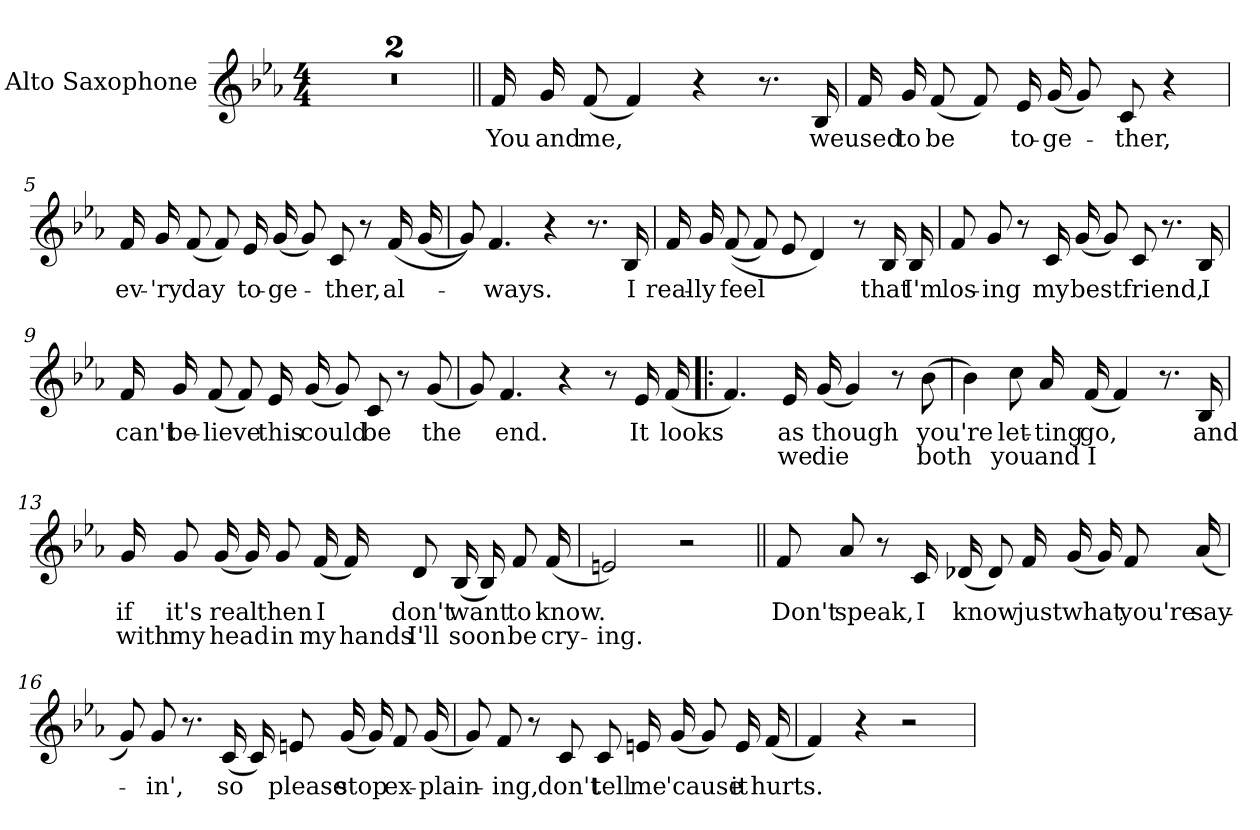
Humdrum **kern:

**kern	**text	**text
*part1	*part1	*part1
*staff1	*staff1	*staff1
*I"Alto Saxophone	*	*
*I'Alto Sax.	*	*
*clefG2	*	*
*k[b-e-a-]	*	*
*c:	*	*
*M4/4	*	*
*MM80	*	*
=1	=1	=1
1r	.	.
=2	=2	=2
1r	.	.
!!LO:LB:g=z
=3||	=3||	=3||
16fLL	-You	.
16g	-and	.
(8f	-me,	.
4f)	.	.
4r	.	.
8.r	.	.
16B-	-we	.
=4	=4	=4
16fLL	-used	.
16g	-to	.
(8f	-be	.
8fL)	.	.
16e-	-to-	.
(16g	-ge-	.
8gL)	.	.
8c	-ther,	.
4r	.	.
!!LO:LB:g=z
=5	=5	=5
16fLL	-ev-	.
16g	-'ry	.
(8f	-day	.
8fL)	.	.
16e-	-to-	.
(16g	-ge-	.
8gL)	.	.
8c	-ther,	.
8r	.	.
(16f	-al-	.
(16g	.	.
=6	=6	=6
8gL))	.	.
4.f	-ways.	.
4r	.	.
8.r	.	.
16B-	-I	.
!!LO:LB:g=z
=7	=7	=7
16fLL	-real-	.
16g	-ly	.
((8f	-feel	.
8fL)	.	.
8e-	.	.
4d)	.	.
8r	.	.
16B-	-that	.
16B-	-I'm	.
=8	=8	=8
8fL	-los-	.
8g	-ing	.
8r	.	.
16c	-my	.
(16g	-best	.
8gL)	.	.
8c	-friend,	.
8.r	.	.
16B-	-I	.
!!LO:LB:g=z
=9	=9	=9
16fLL	-can't	.
16g	-be-	.
(8f	-lieve	.
8fL)	.	.
16e-	-this	.
(16g	-could	.
8gL)	.	.
8c	-be	.
8r	.	.
(8g	-the	.
=10	=10	=10
8gL)	.	.
4.f	-end.	.
4r	.	.
8r	.	.
16e-	-It	.
(16f	-looks	.
!!LO:LB:g=z
=11!|:	=11!|:	=11!|:
4.f)	.	.
16e-	-as	-we
(16g	-though	-die
4g)	.	.
8r	.	.
(8b-	-you're	-both
=12	=12	=12
4b-)	.	.
8ccL	-let-	-you
16a-	-ting	-and
(16f	-go,	-I
4f)	.	.
8.r	.	.
16B-	-and	.
!!LO:LB:g=z
=13	=13	=13
16gLL	-if	-with
8g	-it's	-my
(16g	-real	-head
16gLL)	.	.
8g	-then	-in
(16f	-I	-my
16fLL)	.	-hands
8d	-don't	-I'll
(16B-	-want	-soon
16B-LL)	.	.
8f	-to	-be
(16f	-know.	-cry-
=14	=14	=14
2e)	.	-ing.
2r	.	.
!!LO:LB:g=z
=15||	=15||	=15||
8fL	-Don't	.
8a-	-speak,	.
8r	.	.
16c	-I	.
(16d-	-know	.
8d-L)	.	.
16f	-just	.
(16g	-what	.
16gLL)	.	.
8f	-you're	.
(16a-	-say-	.
=16	=16	=16
8gL)	.	.
8g	-in',	.
8.r	.	.
(16c	-so	.
16cLL)	.	.
8e	-please	.
(16g	-stop	.
16gLL)	.	.
8f	-ex-	.
(16g	-plain-	.
!!LO:LB:g=z
=17	=17	=17
8gL)	.	.
8f	-ing,	.
8r	.	.
8c	-don't	.
8cL	-tell	.
16e	-me	.
(16g	-'cause	.
8gL)	.	.
16e	-it	.
(16f	-hurts.	.
=18	=18	=18
4f)	.	.
4r	.	.
2r	.	.
=	=	=
*-	*-	*-
